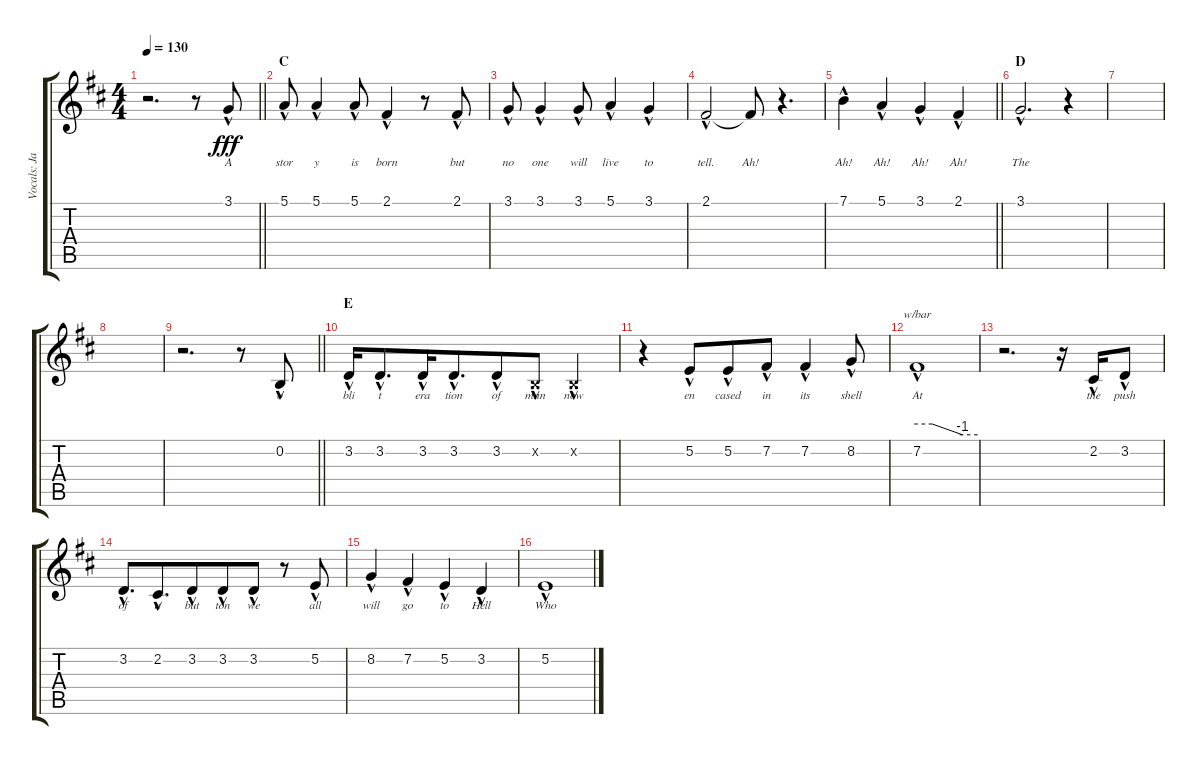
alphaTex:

\track ("Vocals: Jack" "Vocals: Ja") {instrument lead2sawtooth}
\staff {score tabs}
\tuning (E4 B3 G3 D3 A2 E2) {hide}
\ts (4 4)
\tempo 130
\clef g2
\barLineRight lightlight
\ks d
r.2{d dy fff} r.8 3.1{hac}.8{lyrics (0 "A") lyrics (1 "") lyrics (2 "") lyrics (3 "") lyrics (4 "")} |
\section ("" "C")
5.1{hac}.8{lyrics (0 "stor") lyrics (1 "") lyrics (2 "") lyrics (3 "") lyrics (4 "")} 5.1{hac}.4{lyrics (0 "y") lyrics (1 "") lyrics (2 "") lyrics (3 "") lyrics (4 "")} 5.1{hac}.8{lyrics (0 "is") lyrics (1 "") lyrics (2 "") lyrics (3 "") lyrics (4 "")} 2.1{hac}.4{lyrics (0 "born") lyrics (1 "") lyrics (2 "") lyrics (3 "") lyrics (4 "")} r.8 2.1{hac}.8{lyrics (0 "but") lyrics (1 "") lyrics (2 "") lyrics (3 "") lyrics (4 "")} |
3.1{hac}.8{lyrics (0 "no") lyrics (1 "") lyrics (2 "") lyrics (3 "") lyrics (4 "")} 3.1{hac}.4{lyrics (0 "one") lyrics (1 "") lyrics (2 "") lyrics (3 "") lyrics (4 "")} 3.1{hac}.8{lyrics (0 "will") lyrics (1 "") lyrics (2 "") lyrics (3 "") lyrics (4 "")} 5.1{hac}.4{lyrics (0 "live") lyrics (1 "") lyrics (2 "") lyrics (3 "") lyrics (4 "")} 3.1{hac}.4{lyrics (0 "to") lyrics (1 "") lyrics (2 "") lyrics (3 "") lyrics (4 "")} |
2.1{hac}.2{lyrics (0 "tell.") lyrics (1 "") lyrics (2 "") lyrics (3 "") lyrics (4 "")} 2.1{t}.8{lyrics (0 "Ah!") lyrics (1 "") lyrics (2 "") lyrics (3 "") lyrics (4 "")} r.4{d} |
\barLineRight lightlight
7.1{hac}.4{lyrics (0 "Ah!") lyrics (1 "") lyrics (2 "") lyrics (3 "") lyrics (4 "")} 5.1{hac}.4{lyrics (0 "Ah!") lyrics (1 "") lyrics (2 "") lyrics (3 "") lyrics (4 "")} 3.1{hac}.4{lyrics (0 "Ah!") lyrics (1 "") lyrics (2 "") lyrics (3 "") lyrics (4 "")} 2.1{hac}.4{lyrics (0 "Ah!") lyrics (1 "") lyrics (2 "") lyrics (3 "") lyrics (4 "")} |
\section ("" "D")
3.1{hac}.2{d lyrics (0 "The") lyrics (1 "") lyrics (2 "") lyrics (3 "") lyrics (4 "")} r.4 |
|
|
\barLineRight lightlight
r.2{d} r.8 0.2{hac}.8{lyrics (0 "o") lyrics (1 "") lyrics (2 "") lyrics (3 "") lyrics (4 "")} |
\section ("" "E")
3.2{hac}.16{lyrics (0 "bli") lyrics (1 "") lyrics (2 "") lyrics (3 "") lyrics (4 "")} 3.2{hac}.8{d lyrics (0 "t") lyrics (1 "") lyrics (2 "") lyrics (3 "") lyrics (4 "") beam merge} 3.2{hac}.16{lyrics (0 "era") lyrics (1 "") lyrics (2 "") lyrics (3 "") lyrics (4 "")} 3.2{hac}.8{d lyrics (0 "tion") lyrics (1 "") lyrics (2 "") lyrics (3 "") lyrics (4 "") beam merge} 3.2{hac}.8{lyrics (0 "of") lyrics (1 "") lyrics (2 "") lyrics (3 "") lyrics (4 "")} 0.2{hac x}.8{lyrics (0 "man") lyrics (1 "") lyrics (2 "") lyrics (3 "") lyrics (4 "")} 0.2{hac x}.4{lyrics (0 "now") lyrics (1 "") lyrics (2 "") lyrics (3 "") lyrics (4 "")} |
r.4 5.2{hac}.8{lyrics (0 "en") lyrics (1 "") lyrics (2 "") lyrics (3 "") lyrics (4 "")} 5.2{hac}.8{lyrics (0 "cased") lyrics (1 "") lyrics (2 "") lyrics (3 "") lyrics (4 "") beam merge} 7.2{hac}.8{lyrics (0 "in") lyrics (1 "") lyrics (2 "") lyrics (3 "") lyrics (4 "")} 7.2{hac}.4{lyrics (0 "its") lyrics (1 "") lyrics (2 "") lyrics (3 "") lyrics (4 "")} 8.2{hac}.8{lyrics (0 "shell") lyrics (1 "") lyrics (2 "") lyrics (3 "") lyrics (4 "")} |
7.2{hac}.1{tbe (custom default 0 0 15 0 45 -4 60 -4) lyrics (0 "At") lyrics (1 "") lyrics (2 "") lyrics (3 "") lyrics (4 "")} |
r.2{d} r.16 2.2{hac}.16{lyrics (0 "the") lyrics (1 "") lyrics (2 "") lyrics (3 "") lyrics (4 "")} 3.2{hac}.8{lyrics (0 "push") lyrics (1 "") lyrics (2 "") lyrics (3 "") lyrics (4 "")} |
3.2{hac}.8{d lyrics (0 "of") lyrics (1 "") lyrics (2 "") lyrics (3 "") lyrics (4 "")} 2.2{hac}.8{d lyrics (0 "a") lyrics (1 "") lyrics (2 "") lyrics (3 "") lyrics (4 "") beam merge} 3.2{hac}.8{lyrics (0 "but") lyrics (1 "") lyrics (2 "") lyrics (3 "") lyrics (4 "") beam merge} 3.2{hac}.8{lyrics (0 "ton") lyrics (1 "") lyrics (2 "") lyrics (3 "") lyrics (4 "")} 3.2{hac}.8{lyrics (0 "we") lyrics (1 "") lyrics (2 "") lyrics (3 "") lyrics (4 "")} r.8 5.2{hac}.8{lyrics (0 "all") lyrics (1 "") lyrics (2 "") lyrics (3 "") lyrics (4 "")} |
8.2{hac}.4{lyrics (0 "will") lyrics (1 "") lyrics (2 "") lyrics (3 "") lyrics (4 "")} 7.2{hac}.4{lyrics (0 "go") lyrics (1 "") lyrics (2 "") lyrics (3 "") lyrics (4 "")} 5.2{hac}.4{lyrics (0 "to") lyrics (1 "") lyrics (2 "") lyrics (3 "") lyrics (4 "")} 3.2{hac}.4{lyrics (0 "Hell") lyrics (1 "") lyrics (2 "") lyrics (3 "") lyrics (4 "")} |
5.2{hac}.1{lyrics (0 "Who") lyrics (1 "") lyrics (2 "") lyrics (3 "") lyrics (4 "")}
